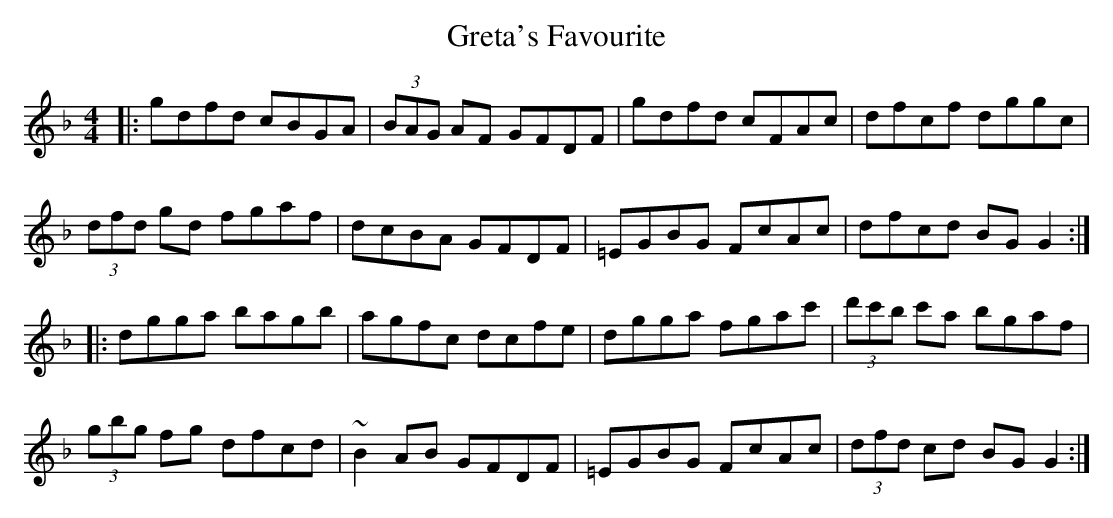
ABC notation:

X:1
T: Greta's Favourite
M: 4/4
L: 1/8
K: Gdor
|:gdfd cBGA|(3BAG AF GFDF|gdfd cFAc|dfcf dggc|
(3dfd gd fgaf|dcBA GFDF|=EGBG FcAc|dfcd BGG2:|
|:dgga bagb|agfc dcfe|dgga fgac'|(3d'c'b c'a bgaf|
(3gbg fg dfcd|~B2AB GFDF|=EGBG FcAc|(3dfd cd BGG2:|
